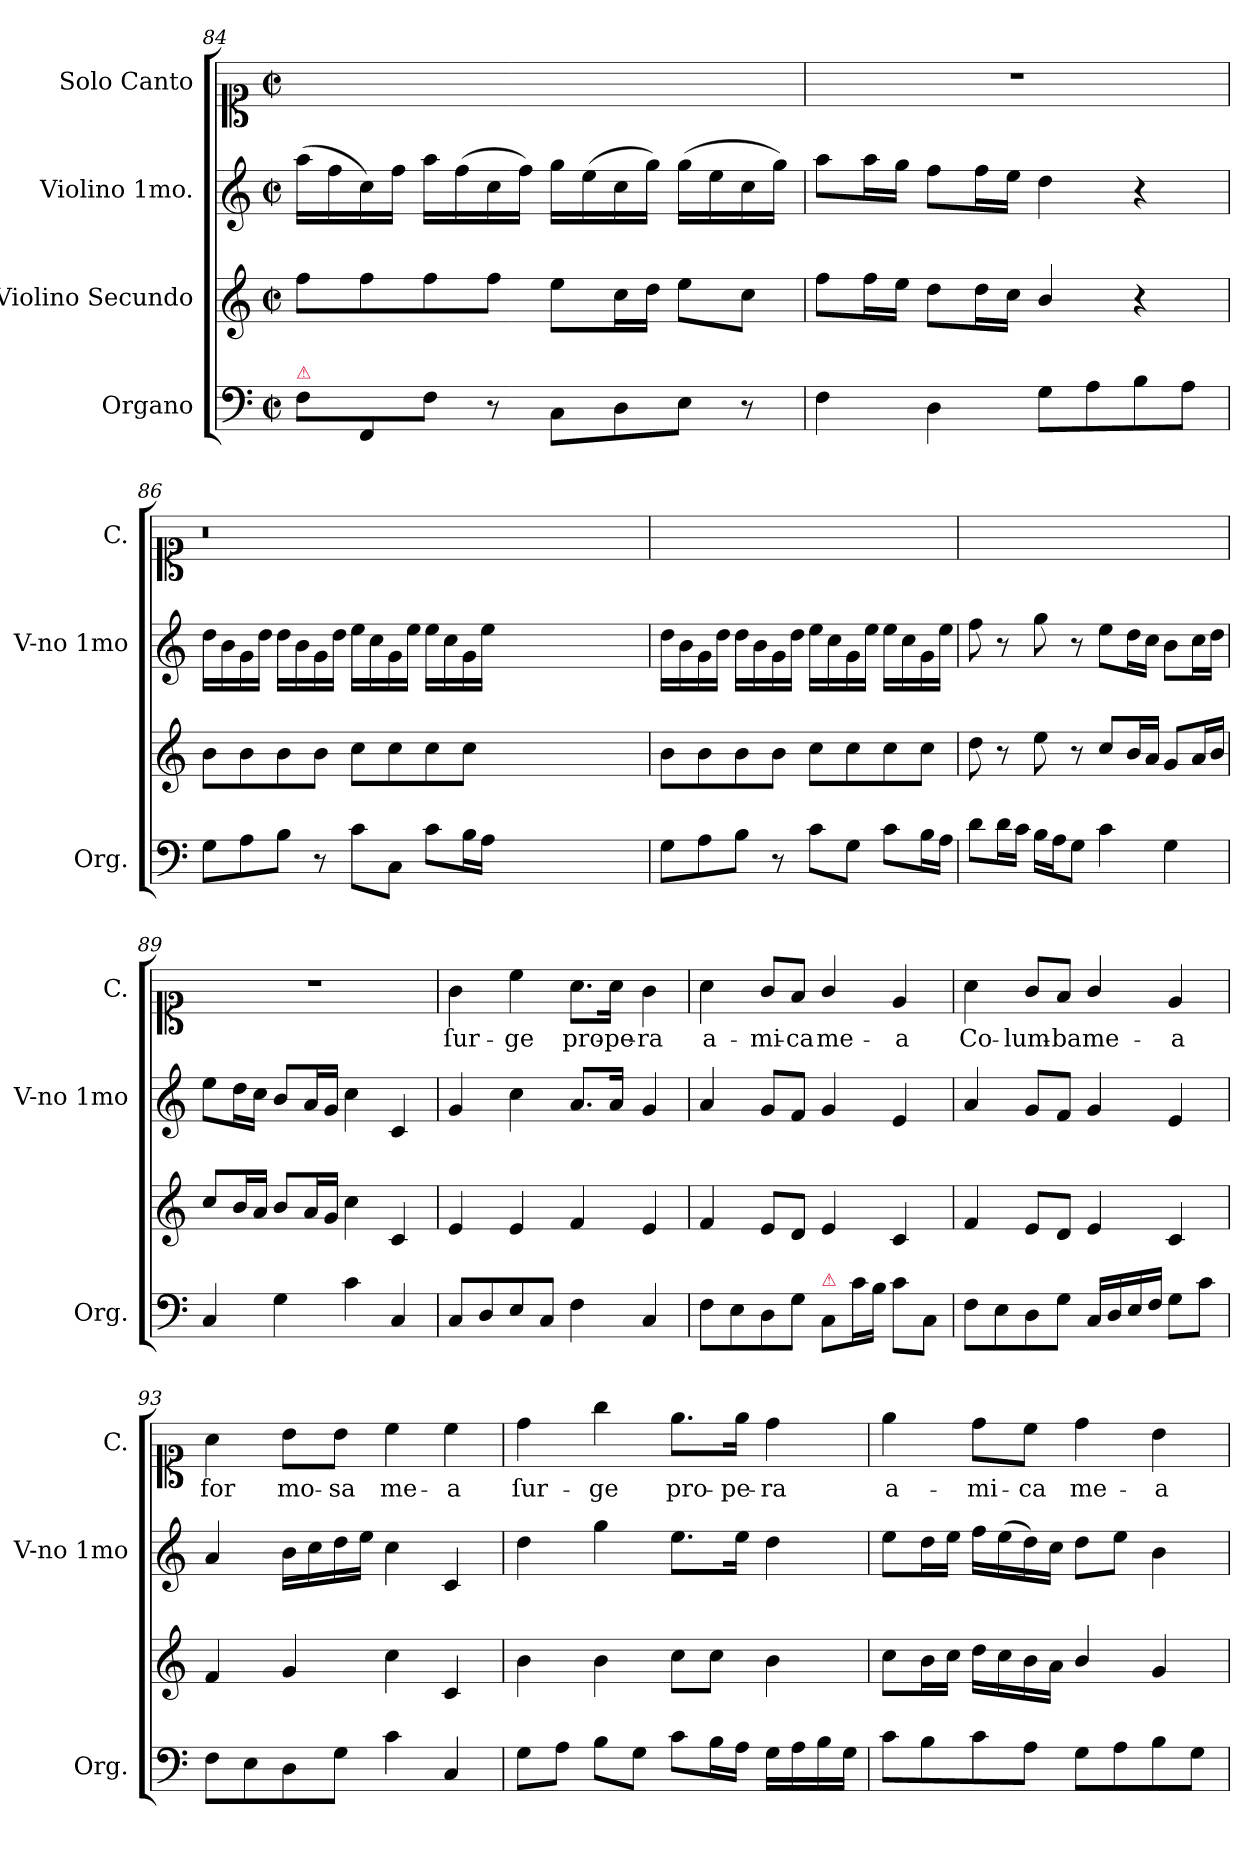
**kern	**kern	**kern	**kern	**text
*part4	*part3	*part2	*part1	*part1
*staff4	*staff3	*staff2	*staff1	*staff1
*I"Organo	*I"Violino Secundo	*I"Violino 1mo.	*I"Solo Canto	*
*I'Org.	*	*I'V-no 1mo	*I'C.	*
*clefF4	*clefG2	*clefG2	*clefC1	*
*k[]	*k[]	*k[]	*k[]	*
*M2/2	*M2/2	*M2/2	*M2/2	*
*met(c|)	*met(c|)	*met(c|)	*met(c|)	*
=84	=84	=84	=84	=84
!LO:TX:a:color=crimson:t=⚠	!	!	!	!
8F\L	8ff\L	(>16aa\LL	1ryy	.
.	.	16ff\	.	.
8FF/	8ff\	16cc\)	.	.
.	.	16ff\JJ	.	.
8F\J	8ff\	16aa\LL	.	.
.	.	(>16ff\	.	.
8r	8ff\J	16cc\	.	.
.	.	16ff\JJ)	.	.
8C\L	8ee\L	16gg\LL	.	.
.	.	(>16ee\	.	.
8D\	16cc\L	16cc\	.	.
.	16dd\JJ	16gg\JJ)	.	.
8E\J	8ee\L	(>16gg\LL	.	.
.	.	16ee\	.	.
8r	8cc\J	16cc\	.	.
.	.	16gg\JJ)	.	.
=85	=85	=85	=85	=85
4F\	8ff\L	8aa\L	1r	.
.	16ff\L	16aa\L	.	.
.	16ee\JJ	16gg\JJ	.	.
4D\	8dd\L	8ff\L	.	.
.	16dd\L	16ff\L	.	.
.	16cc\JJ	16ee\JJ	.	.
8G\L	4b/	4dd\	.	.
8A\	.	.	.	.
8B\	4r	4r	.	.
8A\J	.	.	.	.
=86	=86	=86	=86	=86
8G\L	8b\L	16dd\LL	0.r	.
.	.	16b\	.	.
8A\	8b\	16g\	.	.
.	.	16dd\JJ	.	.
8B\J	8b\	16dd\LL	.	.
.	.	16b\	.	.
8r	8b\J	16g\	.	.
.	.	16dd\JJ	.	.
8c\L	8cc\L	16ee\LL	.	.
.	.	16cc\	.	.
8C\J	8cc\	16g\	.	.
.	.	16ee\JJ	.	.
8c\L	8cc\	16ee\LL	.	.
.	.	16cc\	.	.
16B\L	8cc\J	16g\	.	.
16A\JJ	.	16ee\JJ	.	.
0ryy	0ryy	0ryy	.	.
=87	=87	=87	=87	=87
8G\L	8b\L	16dd\LL	1ryy	.
.	.	16b\	.	.
8A\	8b\	16g\	.	.
.	.	16dd\JJ	.	.
8B\J	8b\	16dd\LL	.	.
.	.	16b\	.	.
8r	8b\J	16g\	.	.
.	.	16dd\JJ	.	.
8c\L	8cc\L	16ee\LL	.	.
.	.	16cc\	.	.
8G\J	8cc\	16g\	.	.
.	.	16ee\JJ	.	.
8c\L	8cc\	16ee\LL	.	.
.	.	16cc\	.	.
16B\L	8cc\J	16g\	.	.
16A\JJ	.	16ee\JJ	.	.
=88	=88	=88	=88	=88
8d\L	8dd\	8ff\	1ryy	.
16d\L	8r	8r	.	.
16c\JJ	.	.	.	.
16B\LL	8ee\	8gg\	.	.
16A\J	.	.	.	.
8G\J	8r	8r	.	.
4c\	8cc/L	8ee\L	.	.
.	16b/L	16dd\L	.	.
.	16a/JJ	16cc\JJ	.	.
4G\	8g/L	8b\L	.	.
.	16a/L	16cc\L	.	.
.	16b/JJ	16dd\JJ	.	.
=89	=89	=89	=89	=89
4C/	8cc/L	8ee\L	1r	.
.	16b/L	16dd\L	.	.
.	16a/JJ	16cc\JJ	.	.
4G\	8b/L	8b/L	.	.
.	16a/L	16a/L	.	.
.	16g/JJ	16g/JJ	.	.
4c\	4cc\	4cc\	.	.
4C/	4c/	4c/	.	.
=90	=90	=90	=90	=90
8C/L	4e/	4g/	4g\	ſur-
8D/	.	.	.	.
8E/	4e/	4cc\	4cc\	-ge
8C/J	.	.	.	.
4F\	4f/	8.a/L	8.a\L	pro-
.	.	16a/Jk	16a\Jk	-pe-
4C/	4e/	4g/	4g\	-ra
=91	=91	=91	=91	=91
8F\L	4f/	4a/	4a\	a-
8E\	.	.	.	.
8D\	8e/L	8g/L	8g/L	-mi-
8G\J	8d/J	8f/J	8f/J	-ca
!LO:TX:a:color=crimson:t=⚠	!	!	!	!
8C/L	4e/	4g/	4g/	me-
16c\L	.	.	.	.
16B\JJ	.	.	.	.
8c\L	4c/	4e/	4e/	-a
8C\J	.	.	.	.
=92	=92	=92	=92	=92
8F\L	4f/	4a/	4a\	Co-
8E\	.	.	.	.
8D\	8e/L	8g/L	8g/L	-lum-
8G\J	8d/J	8f/J	8f/J	-ba
16C/LL	4e/	4g/	4g/	me-
16D/	.	.	.	.
16E/	.	.	.	.
16F/JJ	.	.	.	.
8G\L	4c/	4e/	4e/	-a
8c\J	.	.	.	.
=93	=93	=93	=93	=93
8F\L	4f/	4a/	4a\	for
8E\	.	.	.	.
8D\	4g/	16b\LL	8b\L	mo-
.	.	16cc\	.	.
8G\J	.	16dd\	8b\J	-sa
.	.	16ee\JJ	.	.
4c\	4cc\	4cc\	4cc\	me-
4C/	4c/	4c/	4cc\	-a
=94	=94	=94	=94	=94
8G\L	4b\	4dd\	4dd\	ſur-
8A\J	.	.	.	.
8B\L	4b\	4gg\	4gg\	-ge
8G\J	.	.	.	.
8c\L	8cc\L	8.ee\L	8.ee\L	pro-
16B\L	8cc\J	.	.	.
16A\JJ	.	16ee\Jk	16ee\Jk	-pe-
16G\LL	4b\	4dd\	4dd\	-ra
16A\	.	.	.	.
16B\	.	.	.	.
16G\JJ	.	.	.	.
=95	=95	=95	=95	=95
8c\L	8cc\L	8ee\L	4ee\	a-
8B\	16b\L	16dd\L	.	.
.	16cc\JJ	16ee\JJ	.	.
8c\	16dd\LL	16ff\LL	8dd\L	-mi-
.	16cc\	(>16ee\	.	.
8A\J	16b\	16dd\)	8cc\J	-ca
.	16a\JJ	16cc\JJ	.	.
8G\L	4b/	8dd\L	4dd\	me-
8A\	.	8ee\J	.	.
8B\	4g/	4b\	4b\	-a
8G\J	.	.	.	.
=	=	=	=	=
*-	*-	*-	*-	*-
